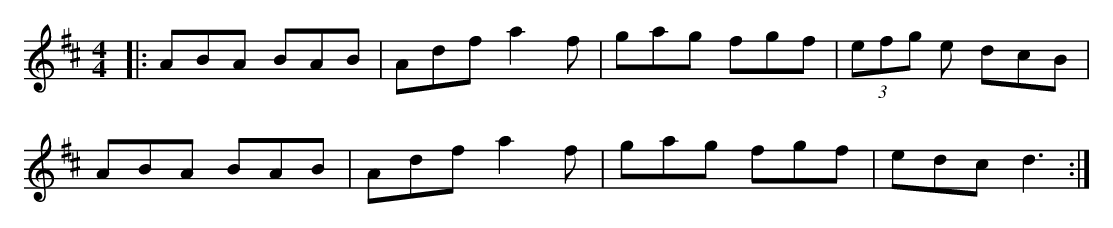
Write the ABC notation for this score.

X:1
M:4/4
K:D
|:ABA BAB|Adf a2 f|gag fgf|(3efg e dcB|
ABA BAB|Adf a2 f|gag fgf|edc d3:|
